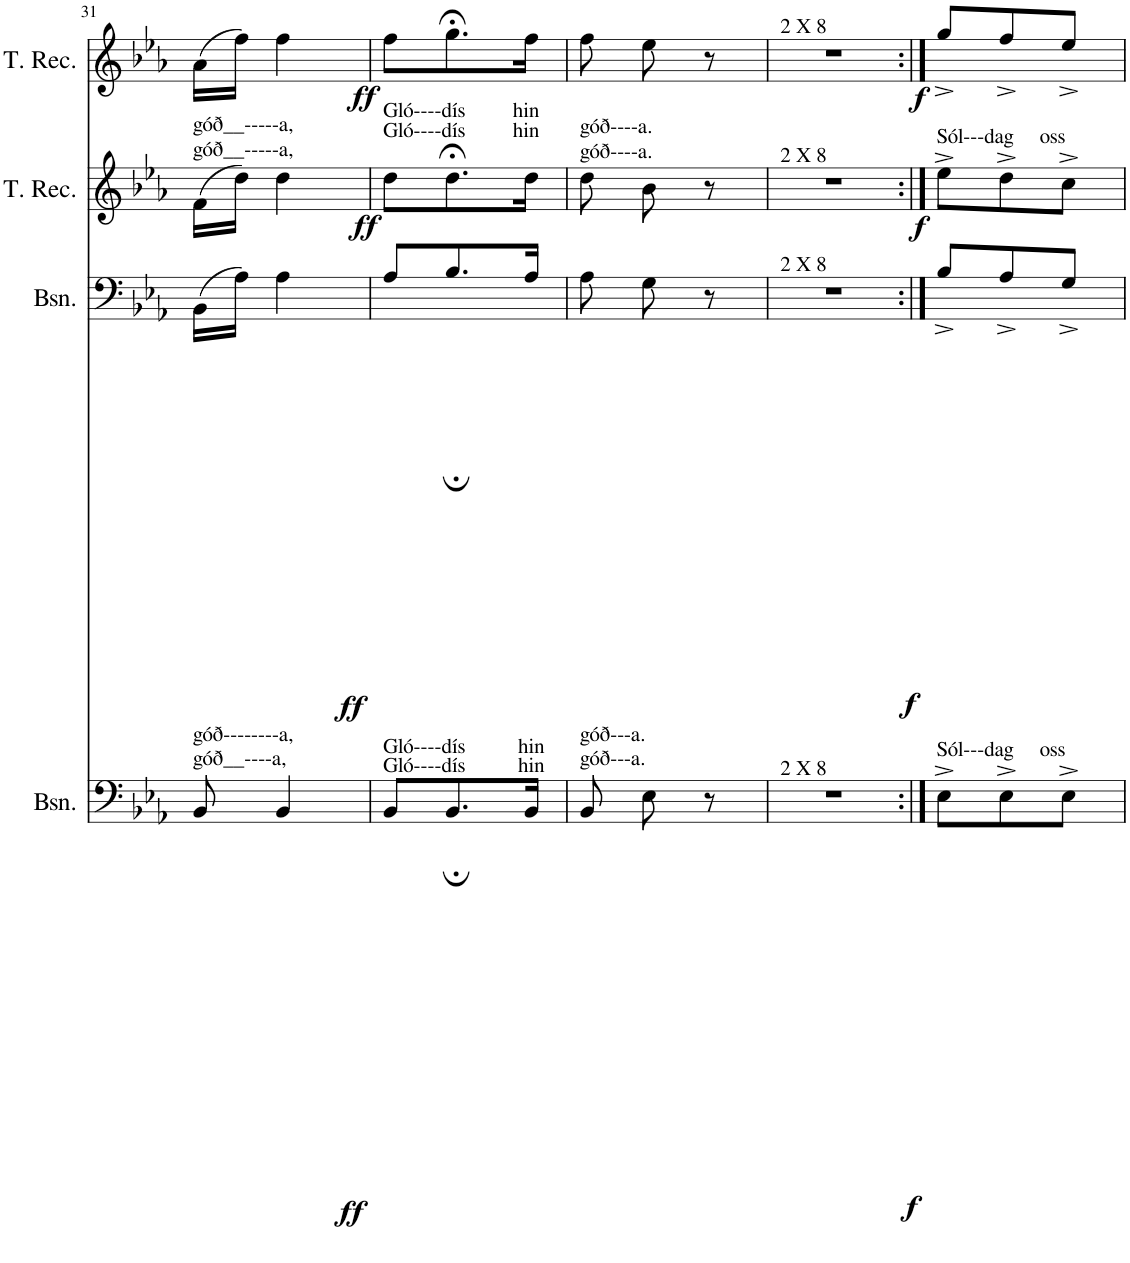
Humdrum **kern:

**kern	**dynam	**kern	**dynam	**kern	**dynam	**kern	**dynam
*part4	*part4	*part3	*part3	*part2	*part2	*part1	*part1
*staff4	*staff4	*staff3	*staff3	*staff2	*staff2	*staff1	*staff1
*I"Bassoon	*	*I"Bassoon	*	*I"Tenor Recorder	*	*I"Tenor Recorder	*
*I'Bsn.	*	*I'Bsn.	*	*I'T. Rec.	*	*I'T. Rec.	*
!!LO:PB:g=z
*clefF4	*	*clefF4	*	*clefG2	*	*clefG2	*
*k[b-e-a-]	*	*k[b-e-a-]	*	*k[b-e-a-]	*	*k[b-e-a-]	*
*M3/8	*	*M3/8	*	*M3/8	*	*M3/8	*
=31	=31	=31	=31	=31	=31	=31	=31
!	!	!	!	!LO:TX:a:t=góð__-----a,	!	!	!
!	!	!	!	!LO:TX:a:t=góð__-----a,	!	!	!
!LO:TX:a:t=góð__----a,	!	!	!	!	!	!	!
!LO:TX:a:t=góð--------a,	!	!	!	!	!	!	!
8BB-/	.	(16BB-\LL	.	(16f\LL	.	(16a-\LL	.
.	.	16A-\JJ)	.	16dd\JJ)	.	16ff\JJ)	.
4BB-/	.	4A-\	.	4dd\	.	4ff\	.
=32	=32	=32	=32	=32	=32	=32	=32
!	!	!	!	!LO:TX:a:t=Gló----dís         hin	!	!	!
!	!	!	!	!LO:TX:a:t=Gló----dís         hin	!	!	!
!LO:TX:a:t=Gló----dís          hin	!	!	!	!	!	!	!
!LO:TX:a:t=Gló----dís          hin	!	!	!	!	!	!	!
!	!LO:DY:b	!	!LO:DY:b	!	!LO:DY:b	!	!LO:DY:b
8BB-/L	ff	8A-/L	ff	8dd\L	ff	8ff\L	ff
8.BB-;/	.	8.B-;/	.	8.dd;<\	.	8.gg;<\	.
16BB-/Jk	.	16A-/Jk	.	16dd\Jk	.	16ff\Jk	.
=33	=33	=33	=33	=33	=33	=33	=33
!	!	!	!	!LO:TX:a:t=góð----a.	!	!	!
!	!	!	!	!LO:TX:a:t=góð----a.	!	!	!
!LO:TX:a:t=góð---a.	!	!	!	!	!	!	!
!LO:TX:a:t=góð---a.	!	!	!	!	!	!	!
8BB-/	.	8A-\	.	8dd\	.	8ff\	.
8E-\	.	8G\	.	8b-\	.	8ee-\	.
8r	.	8r	.	8r	.	8r	.
=34	=34	=34	=34	=34	=34	=34	=34
!	!	!	!	!	!	!LO:TX:a:t=2 X 8	!
!	!	!	!	!LO:TX:a:t=2 X 8	!	!	!
!	!	!LO:TX:a:t=2 X 8	!	!	!	!	!
!LO:TX:a:t=2 X 8	!	!	!	!	!	!	!
4.r	.	4.r	.	4.r	.	4.r	.
=35:|!	=35:|!	=35:|!	=35:|!	=35:|!	=35:|!	=35:|!	=35:|!
!	!	!	!	!LO:TX:a:t=Sól---dag     oss	!	!	!
!LO:TX:a:t=Sól---dag     oss	!	!	!	!	!	!	!
!	!LO:DY:b	!	!LO:DY:b	!	!LO:DY:b	!	!LO:DY:b
8E-^\L	f	8B-^/L	f	8ee-^\L	f	8gg^/L	f
8E-^\	.	8A-^/	.	8dd^\	.	8ff^/	.
8E-^\J	.	8G^/J	.	8cc^\J	.	8ee-^/J	.
=	=	=	=	=	=	=	=
*-	*-	*-	*-	*-	*-	*-	*-
